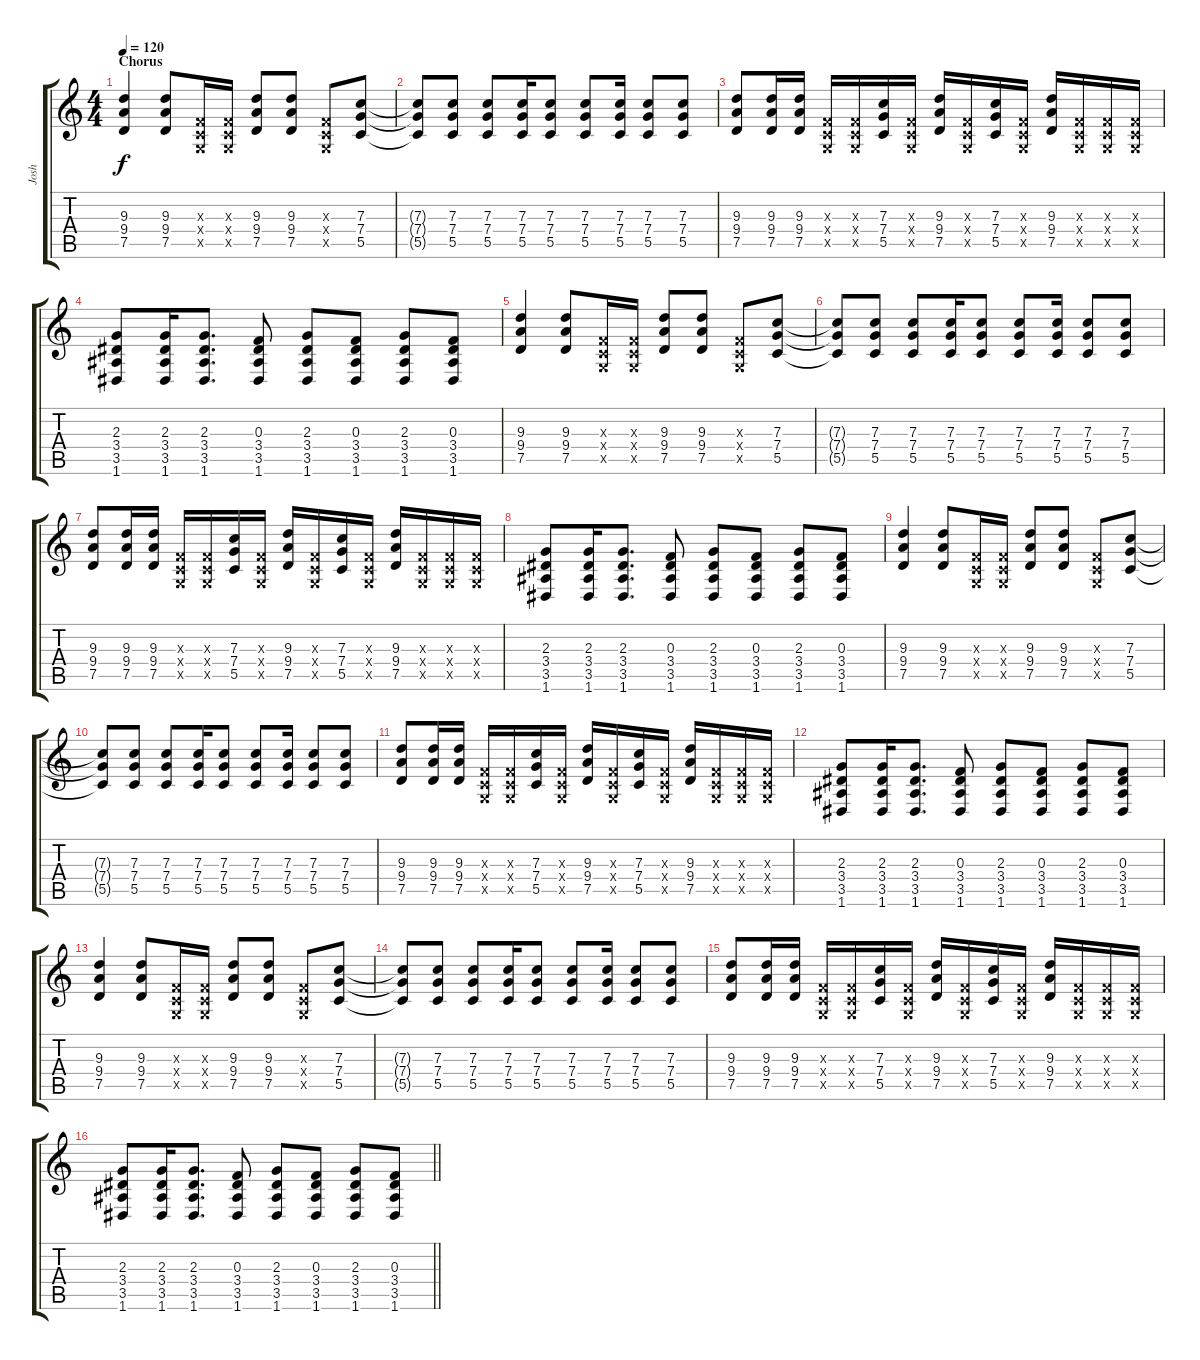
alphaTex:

\track ("Josh" "Josh") {instrument electricguitarclean}
\staff {score tabs}
\tuning (D4 A3 F3 C3 G2 D2) {hide}
\ts (4 4)
\section ("" "Chorus")
\tempo 120
\clef g2
\ks c
(9.3 9.4 7.5).4{dy f} (9.3 9.4 7.5).8 (0.3{x} 0.4{x} 0.5{x}).16 (0.3{x} 0.4{x} 0.5{x}).16 (9.3 9.4 7.5).8 (9.3 9.4 7.5).8 (0.3{x} 0.4{x} 0.5{x}).8 (7.3 7.4 5.5).8 |
(7.3{t} 7.4{t} 5.5{t}).8 (7.3 7.4 5.5).8 (7.3 7.4 5.5).8 (7.3 7.4 5.5).16 (7.3 7.4 5.5).8 (7.3 7.4 5.5).8 (7.3 7.4 5.5).16 (7.3 7.4 5.5).8 (7.3 7.4 5.5).8 |
(9.3 9.4 7.5).8 (9.3 9.4 7.5).16 (9.3 9.4 7.5).16 (0.3{x} 0.4{x} 0.5{x}).16 (0.3{x} 0.4{x} 0.5{x}).16 (7.3 7.4 5.5).16 (0.3{x} 0.4{x} 0.5{x}).16 (9.3 9.4 7.5).16 (0.3{x} 0.4{x} 0.5{x}).16 (7.3 7.4 5.5).16 (0.3{x} 0.4{x} 0.5{x}).16 (9.3 9.4 7.5).16 (0.3{x} 0.4{x} 0.5{x}).16 (0.3{x} 0.4{x} 0.5{x}).16 (0.3{x} 0.4{x} 0.5{x}).16 |
(2.3 3.4 3.5 1.6).8 (2.3 3.4 3.5 1.6).16 (2.3 3.4 3.5 1.6).8{d} (0.3 3.4 3.5 1.6).8 (2.3 3.4 3.5 1.6).8 (0.3 3.4 3.5 1.6).8 (2.3 3.4 3.5 1.6).8 (0.3 3.4 3.5 1.6).8 |
(9.3 9.4 7.5).4 (9.3 9.4 7.5).8 (0.3{x} 0.4{x} 0.5{x}).16 (0.3{x} 0.4{x} 0.5{x}).16 (9.3 9.4 7.5).8 (9.3 9.4 7.5).8 (0.3{x} 0.4{x} 0.5{x}).8 (7.3 7.4 5.5).8 |
(7.3{t} 7.4{t} 5.5{t}).8 (7.3 7.4 5.5).8 (7.3 7.4 5.5).8 (7.3 7.4 5.5).16 (7.3 7.4 5.5).8 (7.3 7.4 5.5).8 (7.3 7.4 5.5).16 (7.3 7.4 5.5).8 (7.3 7.4 5.5).8 |
(9.3 9.4 7.5).8 (9.3 9.4 7.5).16 (9.3 9.4 7.5).16 (0.3{x} 0.4{x} 0.5{x}).16 (0.3{x} 0.4{x} 0.5{x}).16 (7.3 7.4 5.5).16 (0.3{x} 0.4{x} 0.5{x}).16 (9.3 9.4 7.5).16 (0.3{x} 0.4{x} 0.5{x}).16 (7.3 7.4 5.5).16 (0.3{x} 0.4{x} 0.5{x}).16 (9.3 9.4 7.5).16 (0.3{x} 0.4{x} 0.5{x}).16 (0.3{x} 0.4{x} 0.5{x}).16 (0.3{x} 0.4{x} 0.5{x}).16 |
(2.3 3.4 3.5 1.6).8 (2.3 3.4 3.5 1.6).16 (2.3 3.4 3.5 1.6).8{d} (0.3 3.4 3.5 1.6).8 (2.3 3.4 3.5 1.6).8 (0.3 3.4 3.5 1.6).8 (2.3 3.4 3.5 1.6).8 (0.3 3.4 3.5 1.6).8 |
(9.3 9.4 7.5).4 (9.3 9.4 7.5).8 (0.3{x} 0.4{x} 0.5{x}).16 (0.3{x} 0.4{x} 0.5{x}).16 (9.3 9.4 7.5).8 (9.3 9.4 7.5).8 (0.3{x} 0.4{x} 0.5{x}).8 (7.3 7.4 5.5).8 |
(7.3{t} 7.4{t} 5.5{t}).8 (7.3 7.4 5.5).8 (7.3 7.4 5.5).8 (7.3 7.4 5.5).16 (7.3 7.4 5.5).8 (7.3 7.4 5.5).8 (7.3 7.4 5.5).16 (7.3 7.4 5.5).8 (7.3 7.4 5.5).8 |
(9.3 9.4 7.5).8 (9.3 9.4 7.5).16 (9.3 9.4 7.5).16 (0.3{x} 0.4{x} 0.5{x}).16 (0.3{x} 0.4{x} 0.5{x}).16 (7.3 7.4 5.5).16 (0.3{x} 0.4{x} 0.5{x}).16 (9.3 9.4 7.5).16 (0.3{x} 0.4{x} 0.5{x}).16 (7.3 7.4 5.5).16 (0.3{x} 0.4{x} 0.5{x}).16 (9.3 9.4 7.5).16 (0.3{x} 0.4{x} 0.5{x}).16 (0.3{x} 0.4{x} 0.5{x}).16 (0.3{x} 0.4{x} 0.5{x}).16 |
(2.3 3.4 3.5 1.6).8 (2.3 3.4 3.5 1.6).16 (2.3 3.4 3.5 1.6).8{d} (0.3 3.4 3.5 1.6).8 (2.3 3.4 3.5 1.6).8 (0.3 3.4 3.5 1.6).8 (2.3 3.4 3.5 1.6).8 (0.3 3.4 3.5 1.6).8 |
(9.3 9.4 7.5).4 (9.3 9.4 7.5).8 (0.3{x} 0.4{x} 0.5{x}).16 (0.3{x} 0.4{x} 0.5{x}).16 (9.3 9.4 7.5).8 (9.3 9.4 7.5).8 (0.3{x} 0.4{x} 0.5{x}).8 (7.3 7.4 5.5).8 |
(7.3{t} 7.4{t} 5.5{t}).8 (7.3 7.4 5.5).8 (7.3 7.4 5.5).8 (7.3 7.4 5.5).16 (7.3 7.4 5.5).8 (7.3 7.4 5.5).8 (7.3 7.4 5.5).16 (7.3 7.4 5.5).8 (7.3 7.4 5.5).8 |
(9.3 9.4 7.5).8 (9.3 9.4 7.5).16 (9.3 9.4 7.5).16 (0.3{x} 0.4{x} 0.5{x}).16 (0.3{x} 0.4{x} 0.5{x}).16 (7.3 7.4 5.5).16 (0.3{x} 0.4{x} 0.5{x}).16 (9.3 9.4 7.5).16 (0.3{x} 0.4{x} 0.5{x}).16 (7.3 7.4 5.5).16 (0.3{x} 0.4{x} 0.5{x}).16 (9.3 9.4 7.5).16 (0.3{x} 0.4{x} 0.5{x}).16 (0.3{x} 0.4{x} 0.5{x}).16 (0.3{x} 0.4{x} 0.5{x}).16 |
\barLineRight lightlight
(2.3 3.4 3.5 1.6).8 (2.3 3.4 3.5 1.6).16 (2.3 3.4 3.5 1.6).8{d} (0.3 3.4 3.5 1.6).8 (2.3 3.4 3.5 1.6).8 (0.3 3.4 3.5 1.6).8 (2.3 3.4 3.5 1.6).8 (0.3 3.4 3.5 1.6).8
